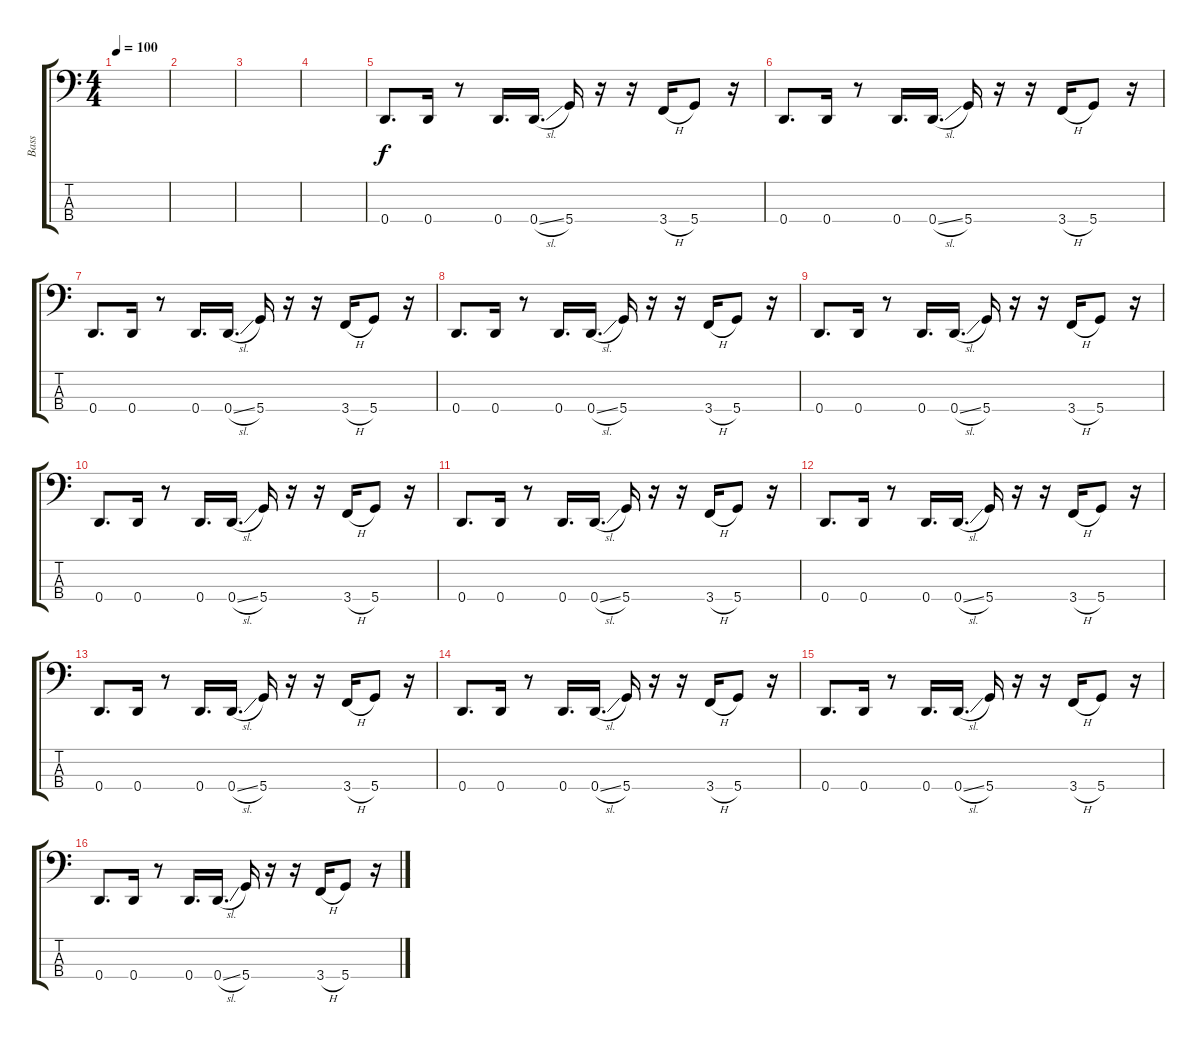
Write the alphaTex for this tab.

\track ("Bass" "Bass") {instrument electricbassfinger}
\staff {score tabs}
\tuning (G2 D2 A1 D1) {hide}
\ts (4 4)
\tempo 100
\clef f4
\ks c
|
|
|
|
0.4.8{d dy f} 0.4.16 r.8 0.4.16{d} 0.4{sl}.16{d} 5.4.16 r.16 r.16 3.4{h}.16 5.4.8 r.16 |
0.4.8{d} 0.4.16 r.8 0.4.16{d} 0.4{sl}.16{d} 5.4.16 r.16 r.16 3.4{h}.16 5.4.8 r.16 |
0.4.8{d} 0.4.16 r.8 0.4.16{d} 0.4{sl}.16{d} 5.4.16 r.16 r.16 3.4{h}.16 5.4.8 r.16 |
0.4.8{d} 0.4.16 r.8 0.4.16{d} 0.4{sl}.16{d} 5.4.16 r.16 r.16 3.4{h}.16 5.4.8 r.16 |
0.4.8{d} 0.4.16 r.8 0.4.16{d} 0.4{sl}.16{d} 5.4.16 r.16 r.16 3.4{h}.16 5.4.8 r.16 |
0.4.8{d} 0.4.16 r.8 0.4.16{d} 0.4{sl}.16{d} 5.4.16 r.16 r.16 3.4{h}.16 5.4.8 r.16 |
0.4.8{d} 0.4.16 r.8 0.4.16{d} 0.4{sl}.16{d} 5.4.16 r.16 r.16 3.4{h}.16 5.4.8 r.16 |
0.4.8{d} 0.4.16 r.8 0.4.16{d} 0.4{sl}.16{d} 5.4.16 r.16 r.16 3.4{h}.16 5.4.8 r.16 |
0.4.8{d} 0.4.16 r.8 0.4.16{d} 0.4{sl}.16{d} 5.4.16 r.16 r.16 3.4{h}.16 5.4.8 r.16 |
0.4.8{d} 0.4.16 r.8 0.4.16{d} 0.4{sl}.16{d} 5.4.16 r.16 r.16 3.4{h}.16 5.4.8 r.16 |
0.4.8{d} 0.4.16 r.8 0.4.16{d} 0.4{sl}.16{d} 5.4.16 r.16 r.16 3.4{h}.16 5.4.8 r.16 |
0.4.8{d} 0.4.16 r.8 0.4.16{d} 0.4{sl}.16{d} 5.4.16 r.16 r.16 3.4{h}.16 5.4.8 r.16
